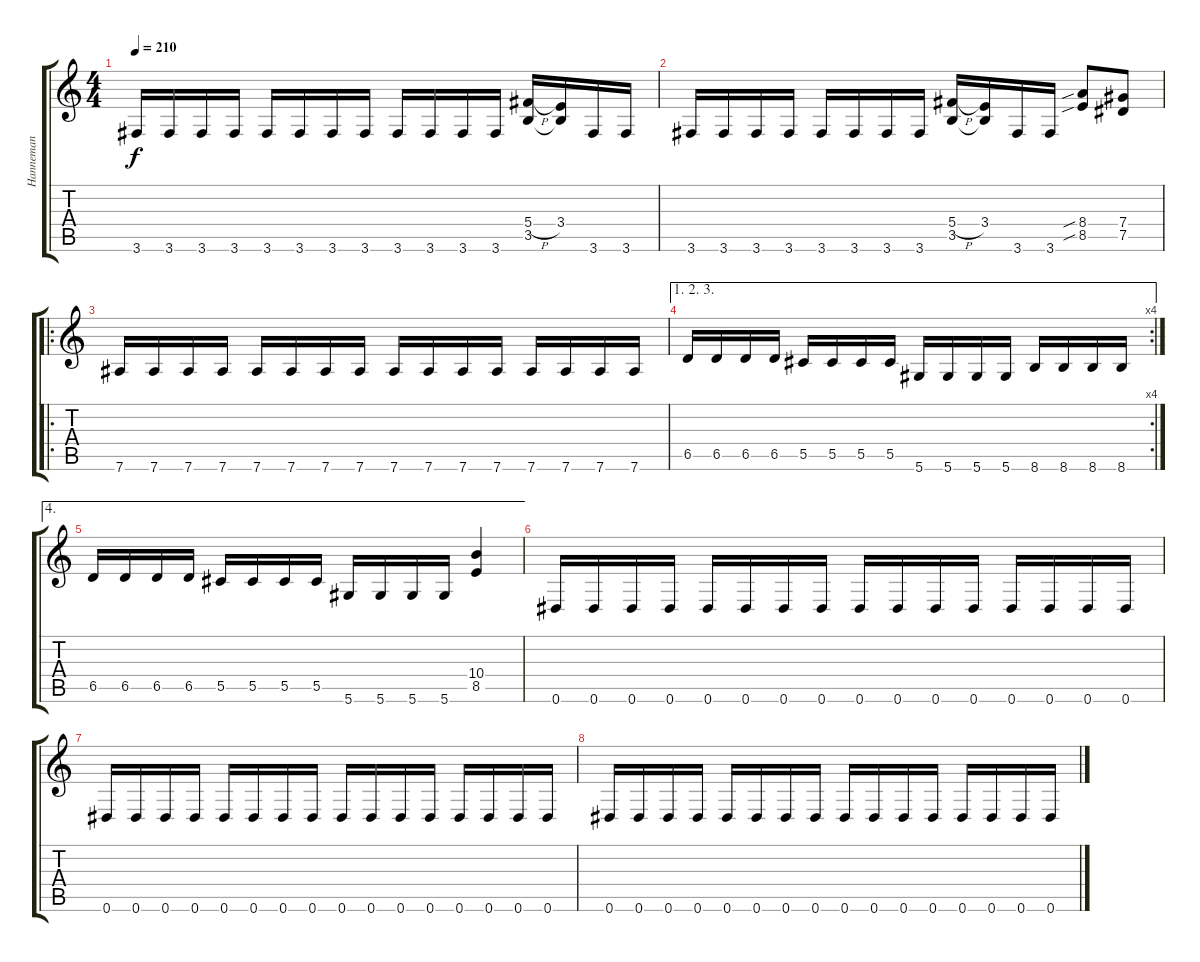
\track ("Hanneman" "Hanneman") {instrument distortionguitar}
\staff {score tabs}
\tuning (Eb4 Bb3 Gb3 Db3 Ab2 Eb2) {hide}
\ts (4 4)
\tempo 210
\clef g2
\ks c
3.6.16{dy f} 3.6.16 3.6.16 3.6.16 3.6.16 3.6.16 3.6.16 3.6.16 3.6.16 3.6.16 3.6.16 3.6.16 (5.4{h} 3.5).16 (3.4 3.5{t}).16 3.6.16 3.6.16 |
3.6.16 3.6.16 3.6.16 3.6.16 3.6.16 3.6.16 3.6.16 3.6.16 (5.4{h} 3.5).16 (3.4 3.5{t}).16 3.6.16 3.6.16 (8.4{sib} 8.5{sib}).8 (7.4 7.5).8 |
\ro
7.6.16 7.6.16 7.6.16 7.6.16 7.6.16 7.6.16 7.6.16 7.6.16 7.6.16 7.6.16 7.6.16 7.6.16 7.6.16 7.6.16 7.6.16 7.6.16 |
\ae (1 2 3)
\rc 4
6.5.16 6.5.16 6.5.16 6.5.16 5.5.16 5.5.16 5.5.16 5.5.16 5.6.16 5.6.16 5.6.16 5.6.16 8.6.16 8.6.16 8.6.16 8.6.16 |
\ae 4
6.5.16 6.5.16 6.5.16 6.5.16 5.5.16 5.5.16 5.5.16 5.5.16 5.6.16 5.6.16 5.6.16 5.6.16 (10.4 8.5).4 |
0.6.16 0.6.16 0.6.16 0.6.16 0.6.16 0.6.16 0.6.16 0.6.16 0.6.16 0.6.16 0.6.16 0.6.16 0.6.16 0.6.16 0.6.16 0.6.16 |
0.6.16 0.6.16 0.6.16 0.6.16 0.6.16 0.6.16 0.6.16 0.6.16 0.6.16 0.6.16 0.6.16 0.6.16 0.6.16 0.6.16 0.6.16 0.6.16 |
0.6.16 0.6.16 0.6.16 0.6.16 0.6.16 0.6.16 0.6.16 0.6.16 0.6.16 0.6.16 0.6.16 0.6.16 0.6.16 0.6.16 0.6.16 0.6.16
